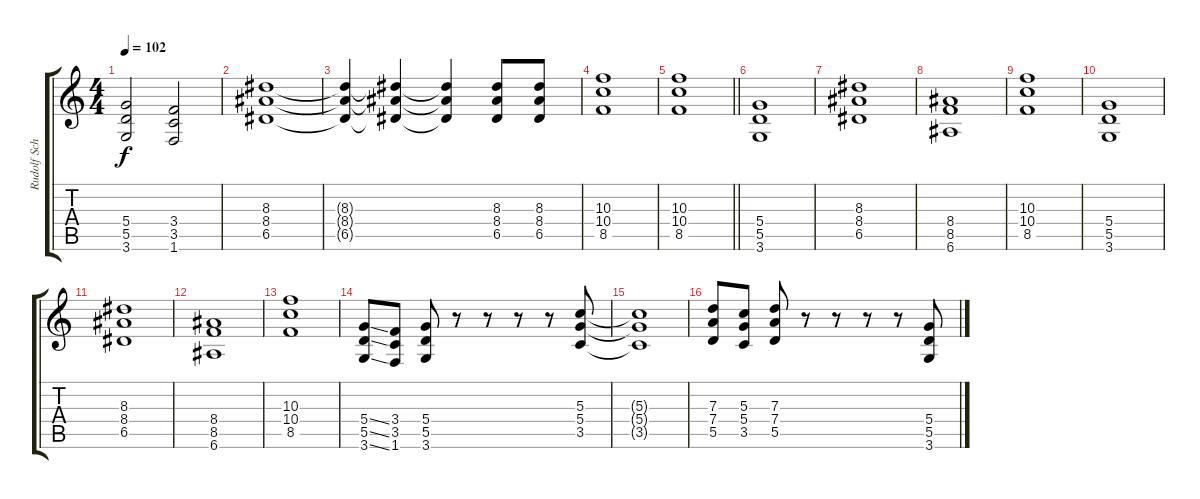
\track ("Rudolf Schenker" "Rudolf Sch") {instrument electricguitarclean}
\staff {score tabs}
\tuning (E4 B3 G3 D3 A2 E2) {hide}
\ts (4 4)
\tempo 102
\clef g2
\ks c
(5.4 5.5 3.6).2{dy f} (3.4 3.5 1.6).2 |
(8.3 8.4 6.5).1 |
(8.3{t} 8.4{t} 6.5{t}).4 (8.3{t} 8.4{t} 6.5{t}).4 (8.3{t} 8.4{t} 6.5{t}).4 (8.3 8.4 6.5).8 (8.3 8.4 6.5).8 |
(10.3 10.4 8.5).1 |
\barLineRight lightlight
(10.3 10.4 8.5).1 |
(5.4 5.5 3.6).1{instrument overdrivenguitar} |
(8.3 8.4 6.5).1 |
(8.4 8.5 6.6).1 |
(10.3 10.4 8.5).1 |
(5.4 5.5 3.6).1{instrument overdrivenguitar} |
(8.3 8.4 6.5).1 |
(8.4 8.5 6.6).1 |
(10.3 10.4 8.5).1 |
(5.4{ss} 5.5{ss} 3.6{ss}).8 (3.4 3.5 1.6).8 (5.4 5.5 3.6).8 r.8 r.8 r.8 r.8 (5.3 5.4 3.5).8 |
(5.3{t} 5.4{t} 3.5{t}).1 |
(7.3 7.4 5.5).8 (5.3 5.4 3.5).8 (7.3 7.4 5.5).8 r.8 r.8 r.8 r.8 (5.4 5.5 3.6).8
